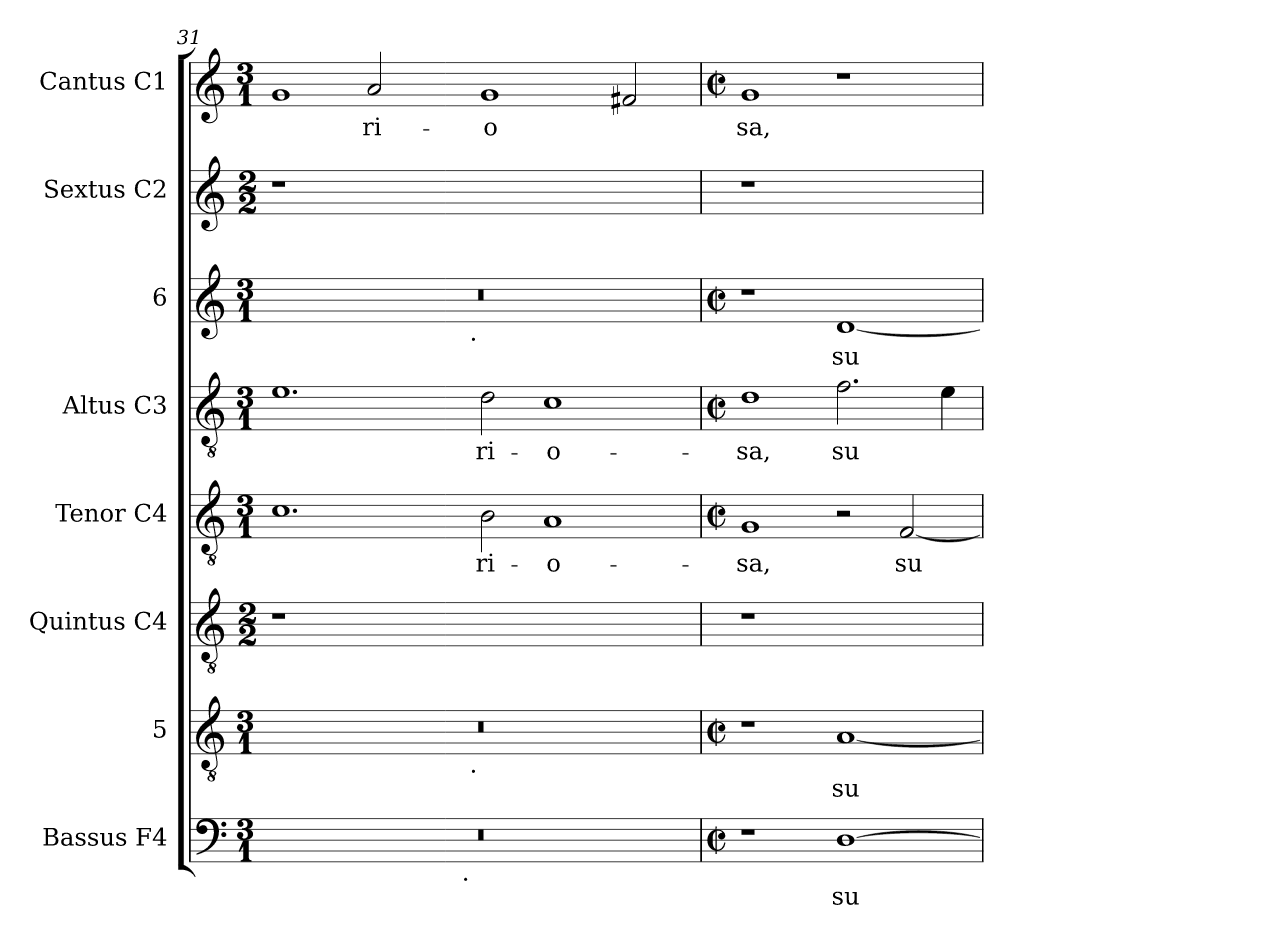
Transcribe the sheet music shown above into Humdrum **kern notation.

**kern	**text	**kern	**text	**kern	**kern	**text	**kern	**text	**kern	**text	**kern	**kern	**text
*part8	*part8	*part7	*part7	*part6	*part5	*part5	*part4	*part4	*part3	*part3	*part2	*part1	*part1
*staff8	*staff8	*staff7	*staff7	*staff6	*staff5	*staff5	*staff4	*staff4	*staff3	*staff3	*staff2	*staff1	*staff1
*I"Bassus  F4	*	*I"5	*	*I"Quintus  C4	*I"Tenor  C4	*	*I"Altus  C3	*	*I"6	*	*I"Sextus  C2	*I"Cantus  C1	*
*I'B	*	*	*	*	*I'T	*	*I'A	*	*	*	*	*I'C	*
!!LO:PB:g=z
*clefF4	*	*clefGv2	*	*clefGv2	*clefGv2	*	*clefGv2	*	*clefG2	*	*clefG2	*clefG2	*
*k[]	*	*k[]	*	*k[]	*k[]	*	*k[]	*	*k[]	*	*k[]	*k[]	*
*C:	*	*C:	*	*C:	*C:	*	*C:	*	*C:	*	*C:	*C:	*
*M3/1	*	*M3/1	*	*M2/2	*M3/1	*	*M3/1	*	*M3/1	*	*M2/2	*M3/1	*
=31	=31	=31	=31	=31	=31	=31	=31	=31	=31	=31	=31	=31	=31
!	!	!	!	!	!	!LO:LY:b:cj	!	!LO:LY:b:cj	!	!	!	!	!LO:LY:b:cj
*^	*	*^	*	*	*	*	*	*	*^	*	*	*	*
0.r	1ryy	.	0.r	1ryy	.	1r	1.c	--	1.e	--	0.r	1ryy	.	1r	1g	--
!	!	!	!	!	!	!	!	!	!	!	!	!	!	!	!	!LO:LY:b:cj
.	4ryy	.	.	4...ryy	.	0ryy	.	.	.	.	.	4...ryy	.	0ryy	2a/	-ri-
.	8ryy	.	.	.	.	.	.	.	.	.	.	.	.	.	.	.
.	16ryy	.	.	.	.	.	.	.	.	.	.	.	.	.	.	.
.	64ryy	.	.	.	.	.	.	.	.	.	.	.	.	.	.	.
!	!LO:TX:b:t=.	!	!	!	!	!	!	!	!	!	!	!	!	!	!	!
.	1ryy	.	.	.	.	.	.	.	.	.	.	.	.	.	.	.
!	!	!	!	!	!	!	!	!	!	!	!	!LO:TX:b:t=.	!	!	!	!
!	!	!	!	!LO:TX:b:t=.	!	!	!	!	!	!	!	!	!	!	!	!
.	.	.	.	1ryy	.	.	.	.	.	.	.	1ryy	.	.	.	.
!	!	!	!	!	!	!	!	!LO:LY:b:cj	!	!LO:LY:b:cj	!	!	!	!	!	!LO:LY:b:cj
.	.	.	.	.	.	.	2B\	-ri-	2d\	-ri-	.	.	.	.	1g	-o-
!	!	!	!	!	!	!	!	!LO:LY:b:cj	!	!LO:LY:b:cj	!	!	!	!	!	!
.	.	.	.	.	.	.	1A	-o-	1c	-o-	.	.	.	.	.	.
.	2ryy	.	.	.	.	.	.	.	.	.	.	.	.	.	.	.
.	.	.	.	2ryy	.	.	.	.	.	.	.	2ryy	.	.	.	.
!	!	!	!	!	!	!	!	!	!	!	!	!	!	!	!	!LO:LY:b:cj
.	.	.	.	.	.	.	.	.	.	.	.	.	.	.	2f#X/	--
.	32.ryy	.	.	.	.	.	.	.	.	.	.	.	.	.	.	.
.	.	.	.	32ryy	.	.	.	.	.	.	.	32ryy	.	.	.	.
*v	*v	*	*	*	*	*	*	*	*	*	*v	*v	*	*	*	*
*	*	*v	*v	*	*	*	*	*	*	*	*	*	*	*
=32	=32	=32	=32	=32	=32	=32	=32	=32	=32	=32	=32	=32	=32
*M2/2	*	*M2/2	*	*	*M2/2	*	*M2/2	*	*M2/2	*	*	*M2/2	*
*met(c|)	*	*met(c|)	*	*	*met(c|)	*	*met(c|)	*	*met(c|)	*	*	*met(c|)	*
*^	*	*^	*	*	*	*	*	*	*^	*	*	*	*
!	!	!	!	!	!	!	!	!LO:LY:b:cj	!	!LO:LY:b:cj	!	!	!	!	!	!LO:LY:b:cj
*v	*v	*	*	*	*	*	*	*	*	*	*v	*v	*	*	*	*
*	*	*v	*v	*	*	*	*	*	*	*	*	*	*	*
1r	.	1r	.	1r	1G	-sa,	1d	-sa,	1r	.	1r	1g	-sa,
!	!LO:LY:b:cj	!	!LO:LY:b:cj	!	!	!	!	!LO:LY:b:cj	!	!LO:LY:b:cj	!	!	!
[>1D	su-	[<1A	su-	1ryy	2r	.	2.f\	su-	[<1d	su-	1ryy	1r	.
!	!	!	!	!	!	!LO:LY:b:cj	!	!	!	!	!	!	!
.	.	.	.	.	[<2F/	su-	.	.	.	.	.	.	.
!	!	!	!	!	!	!	!	!LO:LY:b:cj	!	!	!	!	!
.	.	.	.	.	.	.	4e\	--	.	.	.	.	.
=	=	=	=	=	=	=	=	=	=	=	=	=	=
*-	*-	*-	*-	*-	*-	*-	*-	*-	*-	*-	*-	*-	*-
